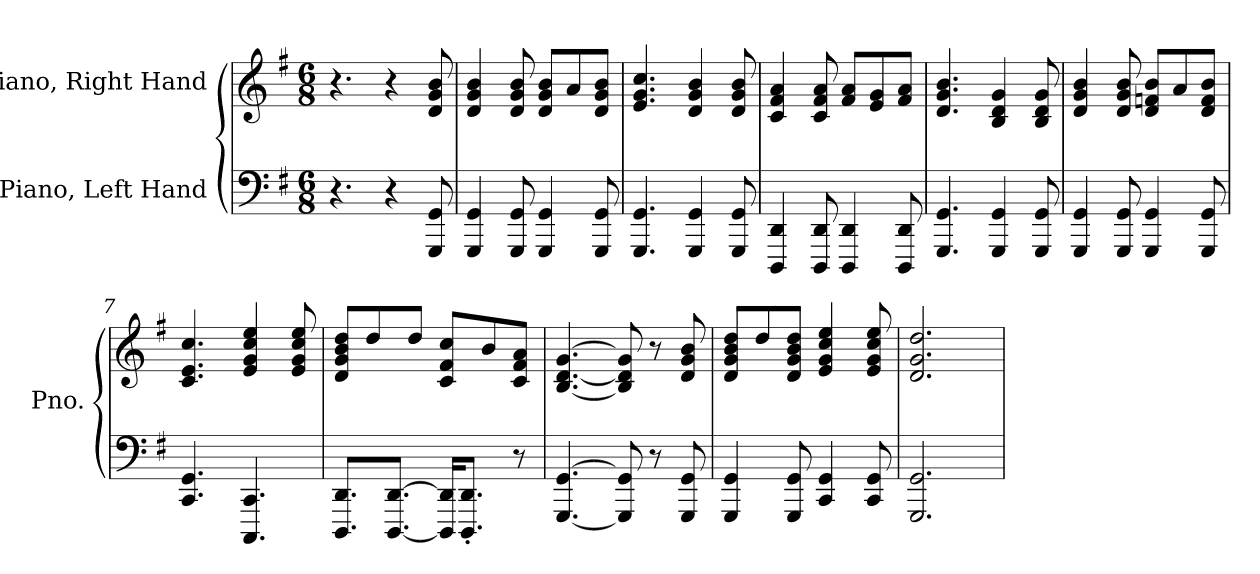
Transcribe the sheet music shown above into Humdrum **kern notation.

**kern	**kern
*part2	*part1
*staff2	*staff1
*I"Piano, Left Hand	*I"Piano, Right Hand
*I'Pno.	*I'Pno.
*clefF4	*clefG2
*k[f#]	*k[f#]
*M6/8	*M6/8
*MM100	*MM100
=1	=1
4.r	4.r
4r	4r
8GGG/ 8GG/	8d/ 8g/ 8b/
=2	=2
4GGG/ 4GG/	4d/ 4g/ 4b/
8GGG/ 8GG/	8d/ 8g/ 8b/
4GGG/ 4GG/	8d/ 8g/ 8b/L
.	8a/
8GGG/ 8GG/	8d/ 8g/ 8b/J
=3	=3
4.GGG/ 4.GG/	4.e/ 4.g/ 4.cc/
4GGG/ 4GG/	4d/ 4g/ 4b/
8GGG/ 8GG/	8d/ 8g/ 8b/
=4	=4
4DDD/ 4DD/	4c/ 4f#/ 4a/
8DDD/ 8DD/	8c/ 8f#/ 8a/
4DDD/ 4DD/	8f#/ 8a/L
.	8e/ 8g/
8DDD/ 8DD/	8f#/ 8a/J
=5	=5
4.GGG/ 4.GG/	4.d/ 4.g/ 4.b/
4GGG/ 4GG/	4B/ 4d/ 4g/
8GGG/ 8GG/	8B/ 8d/ 8g/
!!LO:LB:g=z
=6	=6
4GGG/ 4GG/	4d/ 4g/ 4b/
8GGG/ 8GG/	8d/ 8g/ 8b/
4GGG/ 4GG/	8d/ 8fn/ 8b/L
.	8a/
8GGG/ 8GG/	8d/ 8f/ 8b/J
=7	=7
4.CC/ 4.GG/	4.c/ 4.e/ 4.cc/
4.CCC/ 4.CC/	4e/ 4g/ 4cc/ 4ee/
.	8e/ 8g/ 8cc/ 8ee/
=8	=8
8.DDD/ 8.DD/L	8d/ 8g/ 8b/ 8dd/L
.	8dd/
[8.DDD/ [8.DD/J	.
.	8dd/J
16DDD/] 16DD/]KL	8c/ 8f#/ 8cc/L
8.DDD/' 8.DD/'J	.
.	8b/
8r	8c/ 8f#/ 8a/J
=9	=9
[4.GGG/ [4.GG/	[4.B/ [4.d/ [4.g/
8GGG/] 8GG/]	8B/] 8d/] 8g/]
8r	8r
8GGG/ 8GG/	8d/ 8g/ 8b/
=10	=10
4GGG/ 4GG/	8d/ 8g/ 8b/ 8dd/L
.	8dd/
8GGG/ 8GG/	8d/ 8g/ 8b/ 8dd/J
4CC/ 4GG/	4e/ 4g/ 4cc/ 4ee/
8CC/ 8GG/	8e/ 8g/ 8cc/ 8ee/
=11	=11
2.GGG/ 2.GG/	2.d/ 2.g/ 2.dd/
=	=
*-	*-
